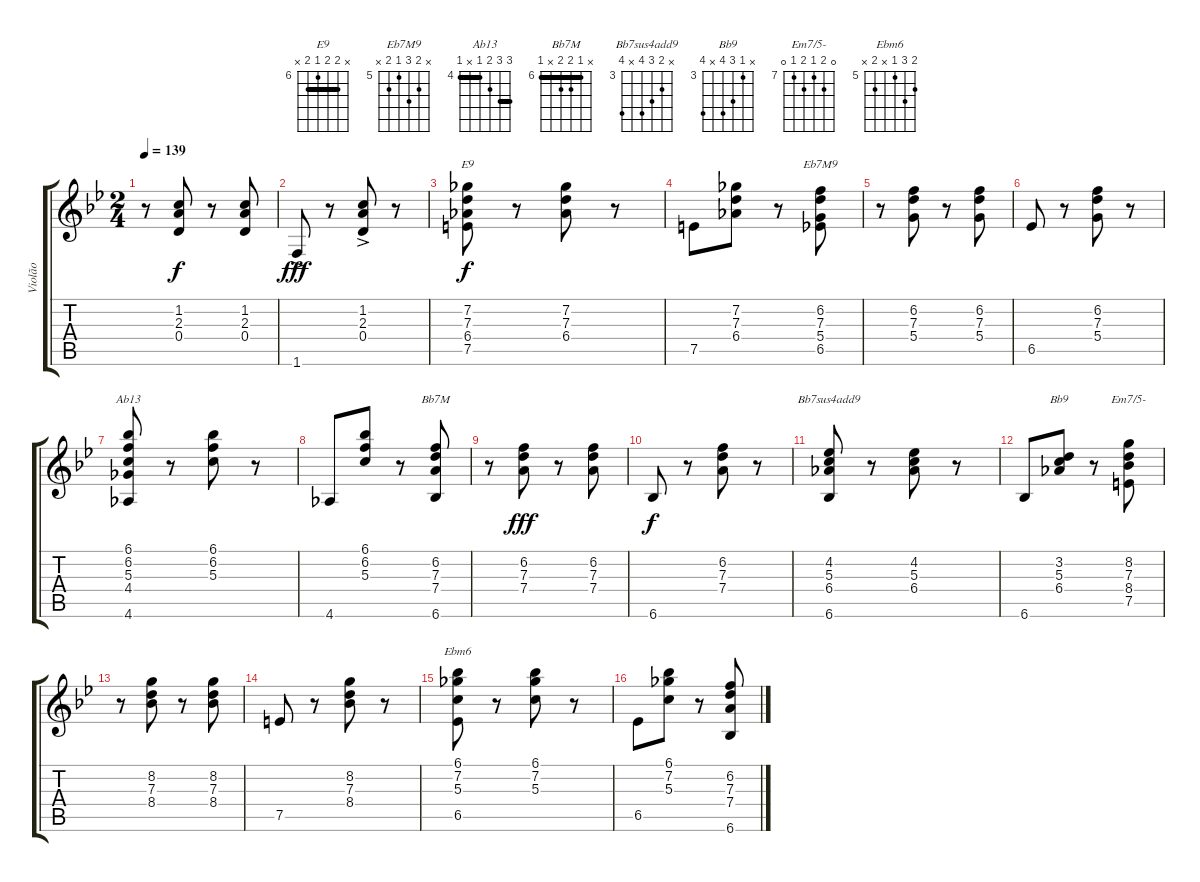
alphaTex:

\track ("Violão" "Violão") {instrument acousticguitarnylon}
\staff {score tabs}
\tuning (E4 B3 G3 D3 A2 E2) {hide}
\chord ("E9" x 7 7 6 7 x) {firstfret 6 barre 7}
\chord ("Eb7M9" x 6 7 5 6 x) {firstfret 5}
\chord ("Ab13" 6 6 5 4 x 4) {firstfret 4 barre (4 6)}
\chord ("Bb7M" x 6 7 7 x 6) {firstfret 6 barre 6}
\chord ("Bb7sus4add9" x 4 5 6 x 6) {firstfret 3}
\chord ("Bb9" x 3 5 6 x 6) {firstfret 3}
\chord ("Em7/5-" 0 8 7 8 7 0) {firstfret 7}
\chord ("Ebm6" 6 7 5 x 6 x) {firstfret 5}
\ts (2 4)
\tempo 139
\clef g2
\ks bb
r.8{dy f} (1.2 2.3 0.4).8 r.8 (1.2 2.3 0.4).8 |
1.6{ac}.8{dy fff} r.8 (1.2{ac} 2.3{ac} 0.4{ac}).8 r.8 |
(7.2 7.3 6.4 7.5).8{ch "E9" dy f} r.8 (7.2 7.3 6.4).8 r.8 |
7.5.8 (7.2 7.3 6.4).8 r.8 (6.2 7.3 5.4 6.5).8{ch "Eb7M9"} |
r.8 (6.2 7.3 5.4).8 r.8 (6.2 7.3 5.4).8 |
6.5.8 r.8 (6.2 7.3 5.4).8 r.8 |
(6.1 6.2 5.3 4.4 4.6).8{ch "Ab13"} r.8 (6.1 6.2 5.3).8 r.8 |
4.6.8 (6.1 6.2 5.3).8 r.8 (6.2 7.3 7.4 6.6).8{ch "Bb7M"} |
r.8 (6.2 7.3 7.4).8{dy fff} r.8 (6.2 7.3 7.4).8 |
6.6.8{dy f} r.8 (6.2 7.3 7.4).8 r.8 |
(4.2 5.3 6.4 6.6).8{ch "Bb7sus4add9"} r.8 (4.2 5.3 6.4).8 r.8 |
6.6.8 (3.2 5.3 6.4).8{ch "Bb9"} r.8 (8.2 7.3 8.4 7.5).8{ch "Em7/5-"} |
r.8 (8.2 7.3 8.4).8 r.8 (8.2 7.3 8.4).8 |
7.5.8 r.8 (8.2 7.3 8.4).8 r.8 |
(6.1 7.2 5.3 6.5).8{ch "Ebm6"} r.8 (6.1 7.2 5.3).8 r.8 |
6.5.8 (6.1 7.2 5.3).8 r.8 (6.2 7.3 7.4 6.6).8
